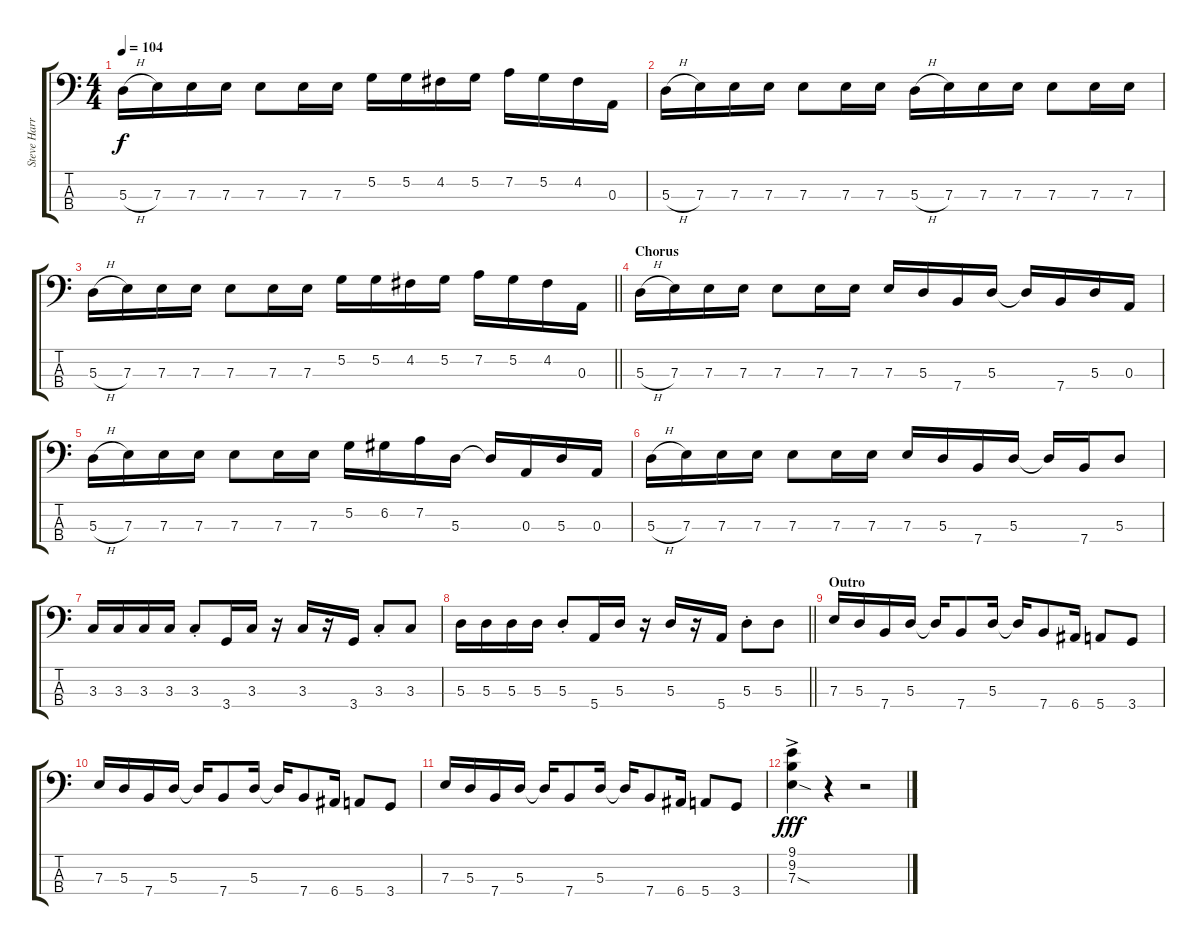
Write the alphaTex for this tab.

\track ("Steve Harris (Treble)" "Steve Harr") {instrument slapbass1}
\staff {score tabs}
\tuning (G2 D2 A1 E1) {hide}
\ts (4 4)
\tempo 104
\clef f4
\ks c
5.3{h}.16{dy f} 7.3.16 7.3.16 7.3.16 7.3.8 7.3.16 7.3.16 5.2.16 5.2.16 4.2.16 5.2.16 7.2.16 5.2.16 4.2.16 0.3.16 |
5.3{h}.16 7.3.16 7.3.16 7.3.16 7.3.8 7.3.16 7.3.16 5.3{h}.16 7.3.16 7.3.16 7.3.16 7.3.8 7.3.16 7.3.16 |
\barLineRight lightlight
5.3{h}.16 7.3.16 7.3.16 7.3.16 7.3.8 7.3.16 7.3.16 5.2.16 5.2.16 4.2.16 5.2.16 7.2.16 5.2.16 4.2.16 0.3.16 |
\section ("" "Chorus")
5.3{h}.16 7.3.16 7.3.16 7.3.16 7.3.8 7.3.16 7.3.16 7.3.16 5.3.16 7.4.16 5.3.16 5.3{t}.16 7.4.16 5.3.16 0.3.16 |
5.3{h}.16 7.3.16 7.3.16 7.3.16 7.3.8 7.3.16 7.3.16 5.2.16 6.2.16 7.2.16 5.3.16 5.3{t}.16 0.3.16 5.3.16 0.3.16 |
5.3{h}.16 7.3.16 7.3.16 7.3.16 7.3.8 7.3.16 7.3.16 7.3.16 5.3.16 7.4.16 5.3.16 5.3{t}.16 7.4.16 5.3.8 |
3.3.16 3.3.16 3.3.16 3.3.16 3.3{st}.8 3.4.16 3.3.16 r.16 3.3.16 r.16 3.4.16 3.3{st}.8 3.3.8 |
\barLineRight lightlight
5.3.16 5.3.16 5.3.16 5.3.16 5.3{st}.8 5.4.16 5.3.16 r.16 5.3.16 r.16 5.4.16 5.3{st}.8 5.3.8 |
\section ("" "Outro")
7.3.16 5.3.16 7.4.16 5.3.16 5.3{t}.16 7.4.8 5.3.16 5.3{t}.16 7.4.8 6.4.16 5.4.8 3.4.8 |
7.3.16 5.3.16 7.4.16 5.3.16 5.3{t}.16 7.4.8 5.3.16 5.3{t}.16 7.4.8 6.4.16 5.4.8 3.4.8 |
7.3.16 5.3.16 7.4.16 5.3.16 5.3{t}.16 7.4.8 5.3.16 5.3{t}.16 7.4.8 6.4.16 5.4.8 3.4.8 |
(9.1 9.2 7.3{sod ac}).4{dy fff} r.4 r.2
